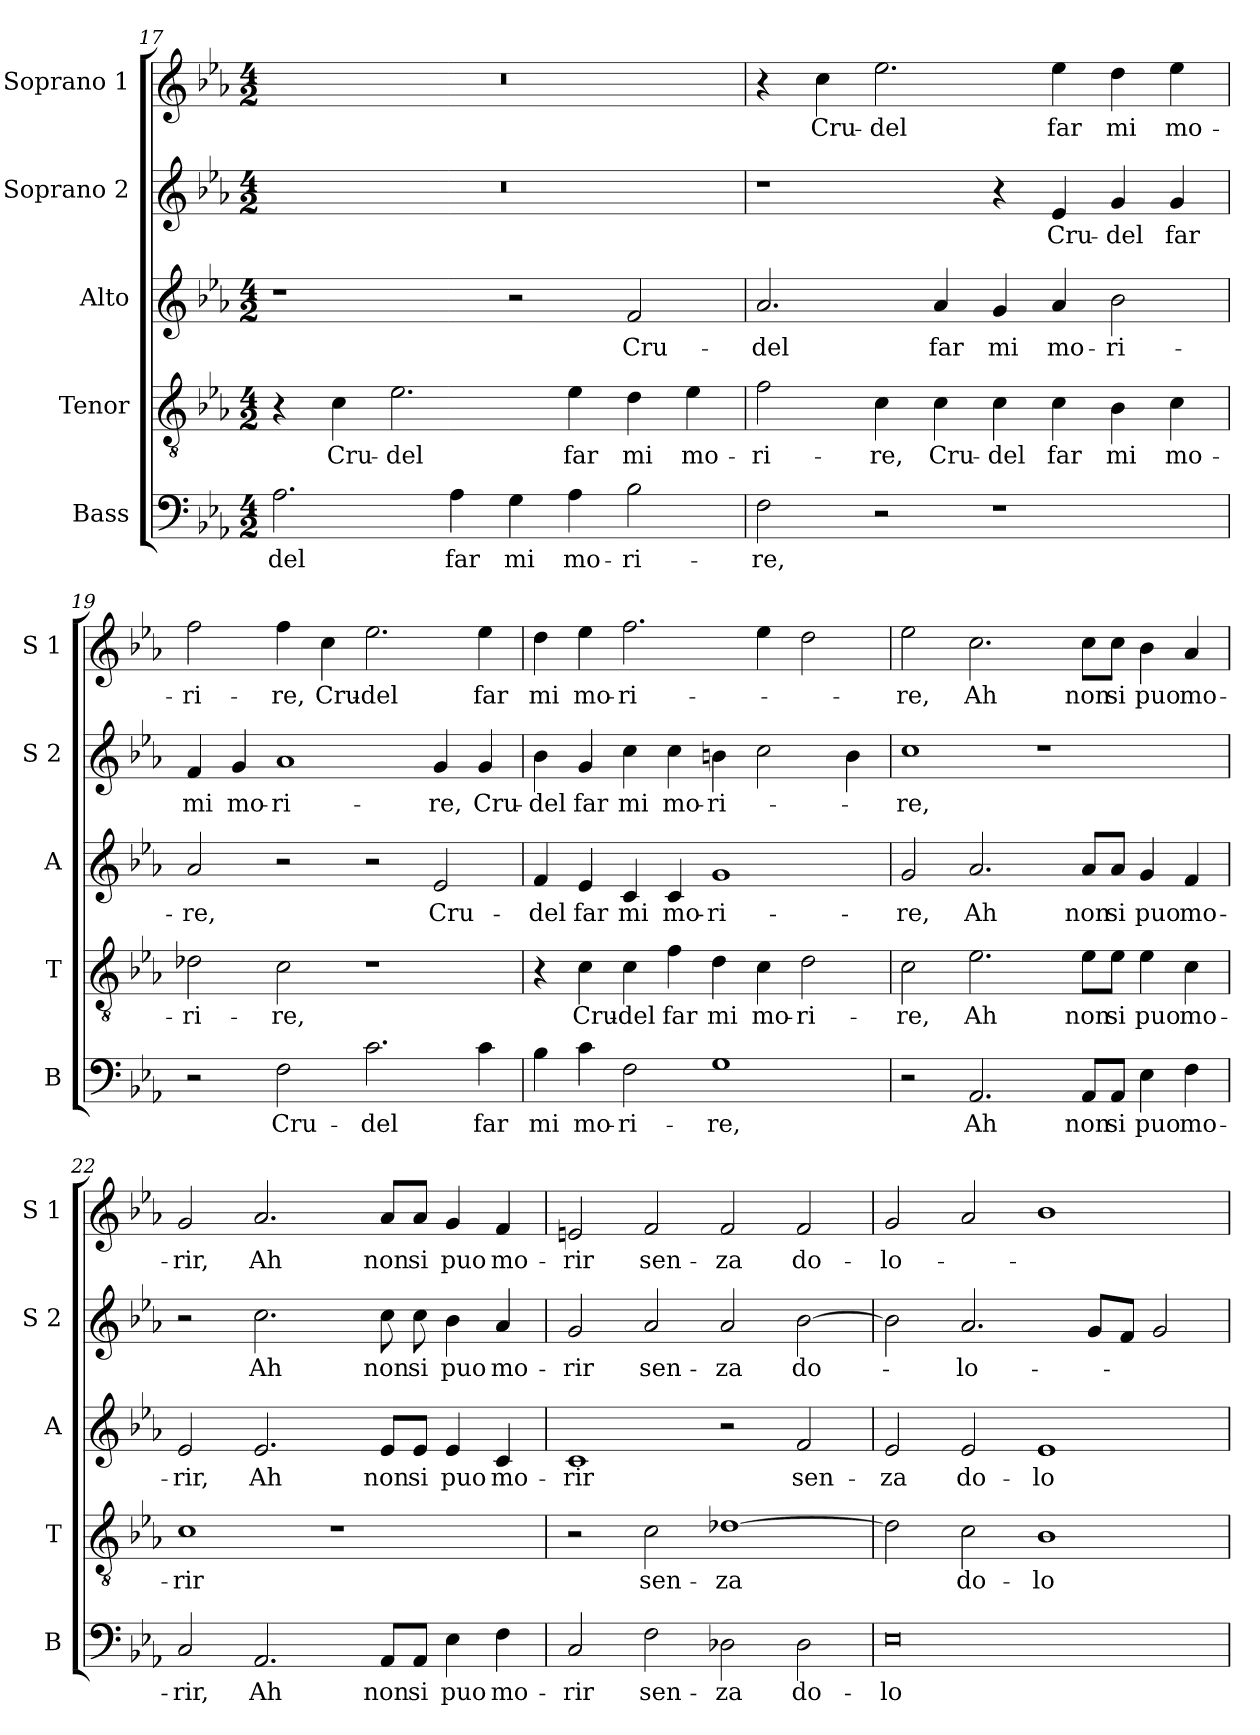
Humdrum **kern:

**kern	**text	**kern	**text	**kern	**text	**kern	**text	**kern	**text
*part5	*part5	*part4	*part4	*part3	*part3	*part2	*part2	*part1	*part1
*staff5	*staff5	*staff4	*staff4	*staff3	*staff3	*staff2	*staff2	*staff1	*staff1
*I"Bass	*	*I"Tenor	*	*I"Alto	*	*I"Soprano 2	*	*I"Soprano 1	*
*I'B	*	*I'T	*	*I'A	*	*I'S 2	*	*I'S 1	*
!!LO:PB:g=z
*clefF4	*	*clefGv2	*	*clefG2	*	*clefG2	*	*clefG2	*
*k[b-e-a-]	*	*k[b-e-a-]	*	*k[b-e-a-]	*	*k[b-e-a-]	*	*k[b-e-a-]	*
*E-:	*	*E-:	*	*E-:	*	*E-:	*	*E-:	*
*M4/2	*	*M4/2	*	*M4/2	*	*M4/2	*	*M4/2	*
=17	=17	=17	=17	=17	=17	=17	=17	=17	=17
!	!LO:LY:b	!	!	!	!	!	!	!	!
2.A-\	-del	4r	.	1r	.	0r	.	0r	.
!	!	!	!LO:LY:b	!	!	!	!	!	!
.	.	4c\	Cru-	.	.	.	.	.	.
!	!	!	!LO:LY:b	!	!	!	!	!	!
.	.	2.e-\	-del	.	.	.	.	.	.
!	!LO:LY:b	!	!	!	!	!	!	!	!
4A-\	far	.	.	.	.	.	.	.	.
!	!LO:LY:b	!	!	!	!	!	!	!	!
4G\	mi	.	.	2r	.	.	.	.	.
!	!LO:LY:b	!	!LO:LY:b	!	!	!	!	!	!
4A-\	mo-	4e-\	far	.	.	.	.	.	.
!	!LO:LY:b	!	!LO:LY:b	!	!LO:LY:b	!	!	!	!
2B-\	-ri-	4d\	mi	2f/	Cru-	.	.	.	.
!	!	!	!LO:LY:b	!	!	!	!	!	!
.	.	4e-\	mo-	.	.	.	.	.	.
=18	=18	=18	=18	=18	=18	=18	=18	=18	=18
!	!LO:LY:b	!	!LO:LY:b	!	!LO:LY:b	!	!	!	!
2F\	-re,	2f\	-ri-	2.a-/	-del	1r	.	4r	.
!	!	!	!	!	!	!	!	!	!LO:LY:b
.	.	.	.	.	.	.	.	4cc\	Cru-
!	!	!	!LO:LY:b	!	!	!	!	!	!LO:LY:b
2r	.	4c\	-re,	.	.	.	.	2.ee-\	-del
!	!	!	!LO:LY:b	!	!LO:LY:b	!	!	!	!
.	.	4c\	Cru-	4a-/	far	.	.	.	.
!	!	!	!LO:LY:b	!	!LO:LY:b	!	!	!	!
1r	.	4c\	-del	4g/	mi	4r	.	.	.
!	!	!	!LO:LY:b	!	!LO:LY:b	!	!LO:LY:b	!	!LO:LY:b
.	.	4c\	far	4a-/	mo-	4e-/	Cru-	4ee-\	far
!	!	!	!LO:LY:b	!	!LO:LY:b	!	!LO:LY:b	!	!LO:LY:b
.	.	4B-\	mi	2b-\	-ri-	4g/	-del	4dd\	mi
!	!	!	!LO:LY:b	!	!	!	!LO:LY:b	!	!LO:LY:b
.	.	4c\	mo-	.	.	4g/	far	4ee-\	mo-
=19	=19	=19	=19	=19	=19	=19	=19	=19	=19
!	!	!	!LO:LY:b	!	!LO:LY:b	!	!LO:LY:b	!	!LO:LY:b
2r	.	2d-X\	-ri-	2a-/	-re,	4f/	mi	2ff\	-ri-
!	!	!	!	!	!	!	!LO:LY:b	!	!
.	.	.	.	.	.	4g/	mo-	.	.
!	!LO:LY:b	!	!LO:LY:b	!	!	!	!LO:LY:b	!	!LO:LY:b
2F\	Cru-	2c\	-re,	2r	.	1a-	-ri-	4ff\	-re,
!	!	!	!	!	!	!	!	!	!LO:LY:b
.	.	.	.	.	.	.	.	4cc\	Cru-
!	!LO:LY:b	!	!	!	!	!	!	!	!LO:LY:b
2.c\	-del	1r	.	2r	.	.	.	2.ee-\	-del
!	!	!	!	!	!LO:LY:b	!	!LO:LY:b	!	!
.	.	.	.	2e-/	Cru-	4g/	-re,	.	.
!	!LO:LY:b	!	!	!	!	!	!LO:LY:b	!	!LO:LY:b
4c\	far	.	.	.	.	4g/	Cru-	4ee-\	far
!!LO:LB:g=z
=20	=20	=20	=20	=20	=20	=20	=20	=20	=20
!	!LO:LY:b	!	!	!	!LO:LY:b	!	!LO:LY:b	!	!LO:LY:b
4B-\	mi	4r	.	4f/	-del	4b-\	-del	4dd\	mi
!	!LO:LY:b	!	!LO:LY:b	!	!LO:LY:b	!	!LO:LY:b	!	!LO:LY:b
4c\	mo-	4c\	Cru-	4e-/	far	4g/	far	4ee-\	mo-
!	!LO:LY:b	!	!LO:LY:b	!	!LO:LY:b	!	!LO:LY:b	!	!LO:LY:b
2F\	-ri-	4c\	-del	4c/	mi	4cc\	mi	2.ff\	-ri-
!	!	!	!LO:LY:b	!	!LO:LY:b	!	!LO:LY:b	!	!
.	.	4f\	far	4c/	mo-	4cc\	mo-	.	.
!	!LO:LY:b	!	!LO:LY:b	!	!LO:LY:b	!	!LO:LY:b	!	!
1G	-re,	4d\	mi	1g	-ri-	4bn\	-ri-	.	.
!	!	!	!LO:LY:b	!	!	!	!	!	!
.	.	4c\	mo-	.	.	2cc\	.	4ee-\	.
!	!	!	!LO:LY:b	!	!	!	!	!	!
.	.	2d\	-ri-	.	.	.	.	2dd\	.
.	.	.	.	.	.	4b\	.	.	.
=21	=21	=21	=21	=21	=21	=21	=21	=21	=21
!	!	!	!LO:LY:b	!	!LO:LY:b	!	!LO:LY:b	!	!LO:LY:b
2r	.	2c\	-re,	2g/	-re,	1cc	-re,	2ee-\	-re,
!	!LO:LY:b	!	!LO:LY:b	!	!LO:LY:b	!	!	!	!LO:LY:b
2.AA-/	Ah	2.e-\	Ah	2.a-/	Ah	.	.	2.cc\	Ah
.	.	.	.	.	.	1r	.	.	.
!	!LO:LY:b	!	!LO:LY:b	!	!LO:LY:b	!	!	!	!LO:LY:b
8AA-/L	non	8e-\L	non	8a-/L	non	.	.	8cc\L	non
!	!LO:LY:b	!	!LO:LY:b	!	!LO:LY:b	!	!	!	!LO:LY:b
8AA-/J	si	8e-\J	si	8a-/J	si	.	.	8cc\J	si
!	!LO:LY:b	!	!LO:LY:b	!	!LO:LY:b	!	!	!	!LO:LY:b
4E-\	puo	4e-\	puo	4g/	puo	.	.	4b-\	puo
!	!LO:LY:b	!	!LO:LY:b	!	!LO:LY:b	!	!	!	!LO:LY:b
4F\	mo-	4c\	mo-	4f/	mo-	.	.	4a-/	mo-
=22	=22	=22	=22	=22	=22	=22	=22	=22	=22
!	!LO:LY:b	!	!LO:LY:b	!	!LO:LY:b	!	!	!	!LO:LY:b
2C/	-rir,	1c	-rir	2e-/	-rir,	2r	.	2g/	-rir,
!	!LO:LY:b	!	!	!	!LO:LY:b	!	!LO:LY:b	!	!LO:LY:b
2.AA-/	Ah	.	.	2.e-/	Ah	2.cc\	Ah	2.a-/	Ah
.	.	1r	.	.	.	.	.	.	.
!	!LO:LY:b	!	!	!	!LO:LY:b	!	!LO:LY:b	!	!LO:LY:b
8AA-/L	non	.	.	8e-/L	non	8cc\	non	8a-/L	non
!	!LO:LY:b	!	!	!	!LO:LY:b	!	!LO:LY:b	!	!LO:LY:b
8AA-/J	si	.	.	8e-/J	si	8cc\	si	8a-/J	si
!	!LO:LY:b	!	!	!	!LO:LY:b	!	!LO:LY:b	!	!LO:LY:b
4E-\	puo	.	.	4e-/	puo	4b-\	puo	4g/	puo
!	!LO:LY:b	!	!	!	!LO:LY:b	!	!LO:LY:b	!	!LO:LY:b
4F\	mo-	.	.	4c/	mo-	4a-/	mo-	4f/	mo-
!!LO:LB:g=z
=23	=23	=23	=23	=23	=23	=23	=23	=23	=23
!	!LO:LY:b	!	!	!	!LO:LY:b	!	!LO:LY:b	!	!LO:LY:b
2C/	-rir	2r	.	1c	-rir	2g/	-rir	2en/	-rir
!	!LO:LY:b	!	!LO:LY:b	!	!	!	!LO:LY:b	!	!LO:LY:b
2F\	sen-	2c\	sen-	.	.	2a-/	sen-	2f/	sen-
!	!LO:LY:b	!	!LO:LY:b	!	!	!	!LO:LY:b	!	!LO:LY:b
2D-X\	-za	[1d-X	-za	2r	.	2a-/	-za	2f/	-za
!	!LO:LY:b	!	!	!	!LO:LY:b	!	!LO:LY:b	!	!LO:LY:b
2D-\	do-	.	.	2f/	sen-	[2b-\	do-	2f/	do-
=24	=24	=24	=24	=24	=24	=24	=24	=24	=24
!	!LO:LY:b	!	!	!	!LO:LY:b	!	!	!	!LO:LY:b
0E-	-lo-	2d-\]	.	2e-/	-za	2b-\]	.	2g/	-lo-
!	!	!	!LO:LY:b	!	!LO:LY:b	!	!LO:LY:b	!	!
.	.	2c\	do-	2e-/	do-	2.a-/	-lo-	2a-/	.
!	!	!	!LO:LY:b	!	!LO:LY:b	!	!	!	!
.	.	1B-	-lo-	1e-	-lo-	.	.	1b-	.
.	.	.	.	.	.	8g/L	.	.	.
.	.	.	.	.	.	8f/J	.	.	.
.	.	.	.	.	.	2g/	.	.	.
=	=	=	=	=	=	=	=	=	=
*-	*-	*-	*-	*-	*-	*-	*-	*-	*-
